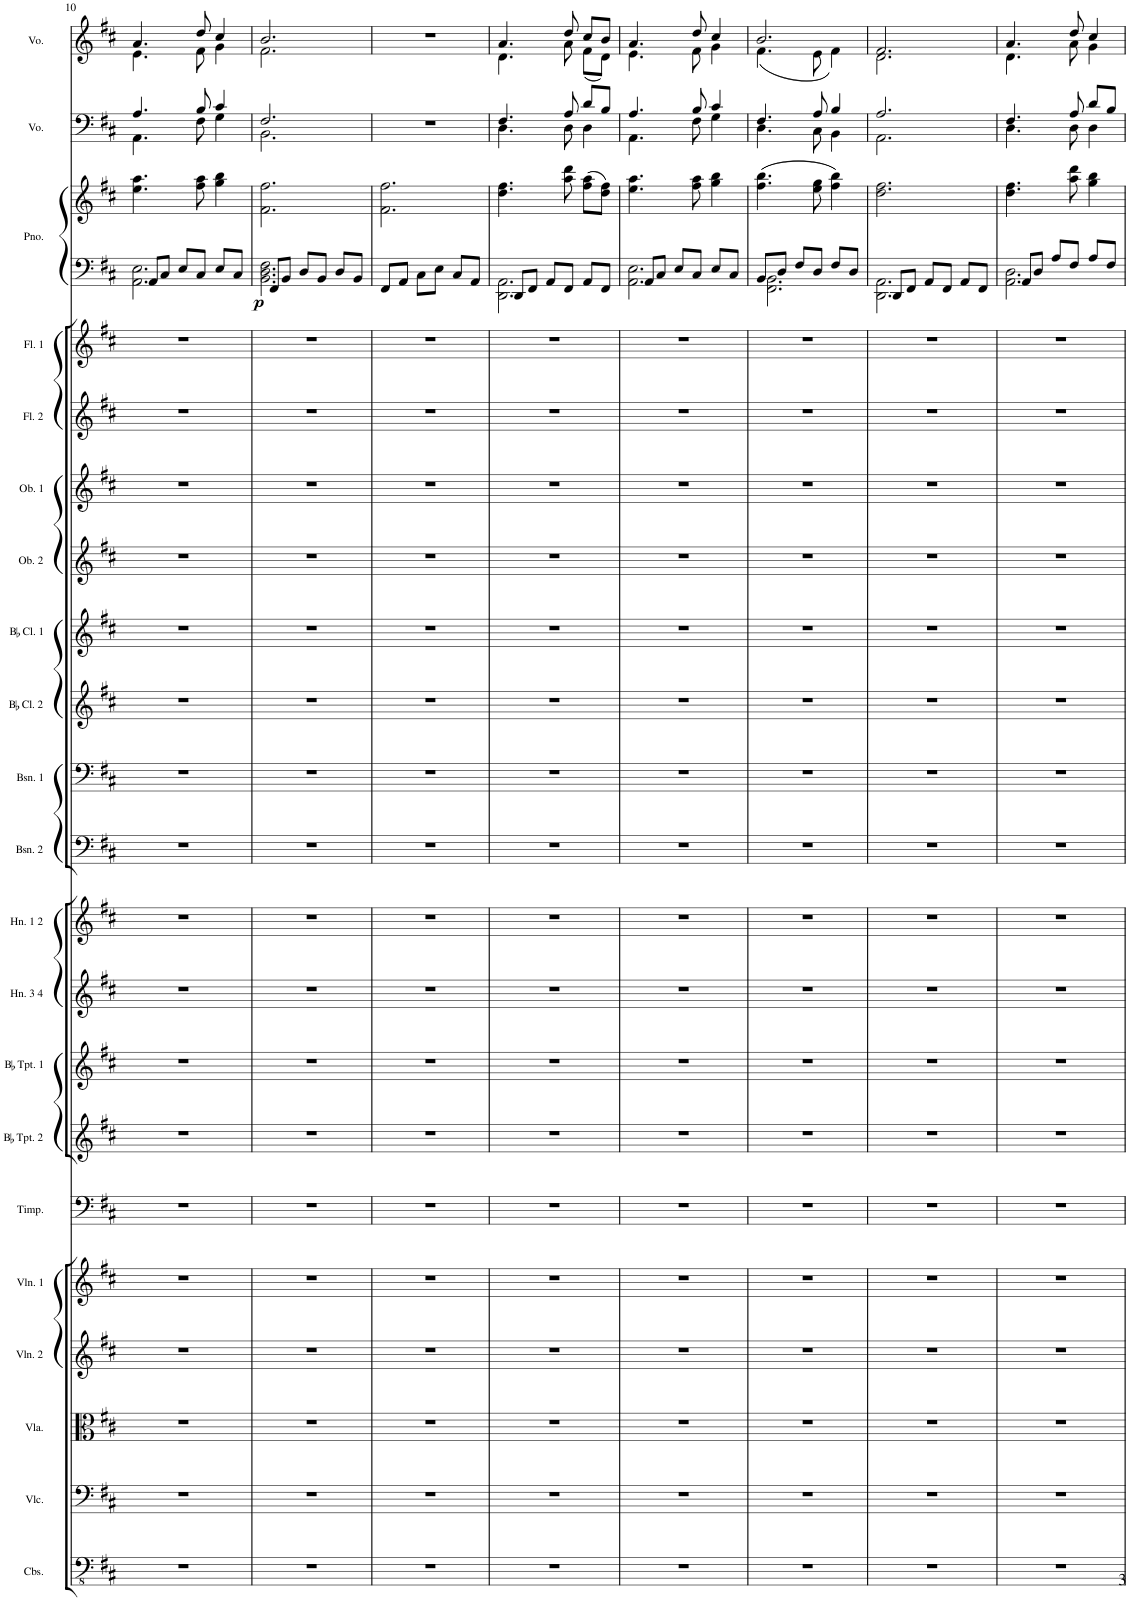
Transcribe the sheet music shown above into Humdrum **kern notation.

**kern	**kern	**kern	**kern	**kern	**kern	**kern	**kern	**kern	**kern	**kern	**kern	**kern	**kern	**kern	**kern	**kern	**kern	**kern	**kern	**dynam	**kern	**kern
*part21	*part20	*part19	*part18	*part17	*part16	*part15	*part14	*part13	*part12	*part11	*part10	*part9	*part8	*part7	*part6	*part5	*part4	*part3	*part3	*part3	*part2	*part1
*staff22	*staff21	*staff20	*staff19	*staff18	*staff17	*staff16	*staff15	*staff14	*staff13	*staff12	*staff11	*staff10	*staff9	*staff8	*staff7	*staff6	*staff5	*staff4	*staff3	*staff3/4	*staff2	*staff1
*I"Contrabass	*I"Violoncello	*I"Viola	*I"Violin 2	*I"Violin 1	*I"Timpani	*I"BaccidentalFlat Trumpet 2	*I"BaccidentalFlat Trumpet 1	*I"Horn 3 4	*I"Horn 1 2	*I"Bassoon 2	*I"Bassoon 1	*I"BaccidentalFlat Clarinet 2	*I"BaccidentalFlat Clarinet 1	*I"Oboe 2	*I"Oboe 1	*I"Flute 2	*I"Flute 1	*I"Piano	*	*	*I"Voice	*I"Voice
*I'Cbs.	*I'Vlc.	*I'Vla.	*I'Vln. 2	*I'Vln. 1	*I'Timp.	*I'BaccidentalFlat Tpt. 2	*I'BaccidentalFlat Tpt. 1	*I'Hn. 3 4	*I'Hn. 1 2	*I'Bsn. 2	*I'Bsn. 1	*I'BaccidentalFlat Cl. 2	*I'BaccidentalFlat Cl. 1	*I'Ob. 2	*I'Ob. 1	*I'Fl. 2	*I'Fl. 1	*I'Pno.	*	*	*I'Vo.	*I'Vo.
!!LO:PB:g=z
*clefFv4	*clefF4	*clefC3	*clefG2	*clefG2	*clefF4	*clefG2	*clefG2	*clefG2	*clefG2	*clefF4	*clefF4	*clefG2	*clefG2	*clefG2	*clefG2	*clefG2	*clefG2	*clefF4	*clefG2	*	*clefF4	*clefG2
*	*	*	*	*	*	*ITrd1c2	*ITrd1c2	*ITrd4c7	*ITrd4c7	*	*	*ITrd1c2	*ITrd1c2	*	*	*	*	*	*	*	*	*
*k[f#c#]	*k[f#c#]	*k[f#c#]	*k[f#c#]	*k[f#c#]	*k[f#c#]	*k[f#c#]	*k[f#c#]	*k[f#c#]	*k[f#c#]	*k[f#c#]	*k[f#c#]	*k[f#c#]	*k[f#c#]	*k[f#c#]	*k[f#c#]	*k[f#c#]	*k[f#c#]	*k[f#c#]	*k[f#c#]	*	*k[f#c#]	*k[f#c#]
*M3/4	*M3/4	*M3/4	*M3/4	*M3/4	*M3/4	*M3/4	*M3/4	*M3/4	*M3/4	*M3/4	*M3/4	*M3/4	*M3/4	*M3/4	*M3/4	*M3/4	*M3/4	*M3/4	*M3/4	*	*M3/4	*M3/4
=10	=10	=10	=10	=10	=10	=10	=10	=10	=10	=10	=10	=10	=10	=10	=10	=10	=10	=10	=10	=10	=10	=10
*	*	*	*	*	*	*	*	*	*	*	*	*	*	*	*	*	*	*^	*	*	*^	*^
2.r	2.r	2.r	2.r	2.r	2.r	2.r	2.r	2.r	2.r	2.r	2.r	2.r	2.r	2.r	2.r	2.r	2.r	8AA/L	2.AA\ 2.E\	4.ee\ 4.aa\	.	4.A/	4.AA\	4.a/	4.e\
.	.	.	.	.	.	.	.	.	.	.	.	.	.	.	.	.	.	8C#/J	.	.	.	.	.	.	.
.	.	.	.	.	.	.	.	.	.	.	.	.	.	.	.	.	.	8E/L	.	.	.	.	.	.	.
.	.	.	.	.	.	.	.	.	.	.	.	.	.	.	.	.	.	8C#/J	.	8ff#\ 8aa\	.	8B/	8F#\	8dd/	8f#\
.	.	.	.	.	.	.	.	.	.	.	.	.	.	.	.	.	.	8E/L	.	4gg\ 4bb\	.	4c#/	4G\	4cc#/	4g\
.	.	.	.	.	.	.	.	.	.	.	.	.	.	.	.	.	.	8C#/J	.	.	.	.	.	.	.
=11	=11	=11	=11	=11	=11	=11	=11	=11	=11	=11	=11	=11	=11	=11	=11	=11	=11	=11	=11	=11	=11	=11	=11	=11	=11
!	!	!	!	!	!	!	!	!	!	!	!	!	!	!	!	!	!	!	!	!	!LO:DY:b=2	!	!	!	!
2.r	2.r	2.r	2.r	2.r	2.r	2.r	2.r	2.r	2.r	2.r	2.r	2.r	2.r	2.r	2.r	2.r	2.r	8FF#/L	2.BB\ 2.D\ 2.F#\	2.f#\ 2.ff#\	p	2.F#/	2.BB\	2.b/	2.f#\
.	.	.	.	.	.	.	.	.	.	.	.	.	.	.	.	.	.	8BB/J	.	.	.	.	.	.	.
.	.	.	.	.	.	.	.	.	.	.	.	.	.	.	.	.	.	8D/L	.	.	.	.	.	.	.
.	.	.	.	.	.	.	.	.	.	.	.	.	.	.	.	.	.	8BB/J	.	.	.	.	.	.	.
.	.	.	.	.	.	.	.	.	.	.	.	.	.	.	.	.	.	8D/L	.	.	.	.	.	.	.
.	.	.	.	.	.	.	.	.	.	.	.	.	.	.	.	.	.	8BB/J	.	.	.	.	.	.	.
*	*	*	*	*	*	*	*	*	*	*	*	*	*	*	*	*	*	*	*	*	*	*v	*v	*	*
*	*	*	*	*	*	*	*	*	*	*	*	*	*	*	*	*	*	*v	*v	*	*	*	*v	*v
=12	=12	=12	=12	=12	=12	=12	=12	=12	=12	=12	=12	=12	=12	=12	=12	=12	=12	=12	=12	=12	=12	=12
2.r	2.r	2.r	2.r	2.r	2.r	2.r	2.r	2.r	2.r	2.r	2.r	2.r	2.r	2.r	2.r	2.r	2.r	8FF#/L	2.f#\ 2.ff#\	.	2.r	2.r
.	.	.	.	.	.	.	.	.	.	.	.	.	.	.	.	.	.	8AA/J	.	.	.	.
.	.	.	.	.	.	.	.	.	.	.	.	.	.	.	.	.	.	8C#\L	.	.	.	.
.	.	.	.	.	.	.	.	.	.	.	.	.	.	.	.	.	.	8E\J	.	.	.	.
.	.	.	.	.	.	.	.	.	.	.	.	.	.	.	.	.	.	8C#/L	.	.	.	.
.	.	.	.	.	.	.	.	.	.	.	.	.	.	.	.	.	.	8AA/J	.	.	.	.
=13	=13	=13	=13	=13	=13	=13	=13	=13	=13	=13	=13	=13	=13	=13	=13	=13	=13	=13	=13	=13	=13	=13
*	*	*	*	*	*	*	*	*	*	*	*	*	*	*	*	*	*	*^	*	*	*^	*^
2.r	2.r	2.r	2.r	2.r	2.r	2.r	2.r	2.r	2.r	2.r	2.r	2.r	2.r	2.r	2.r	2.r	2.r	8DD/L	2.DD\ 2.AA\	4.dd\ 4.ff#\	.	4.F#/	4.D\	4.a/	4.d\
.	.	.	.	.	.	.	.	.	.	.	.	.	.	.	.	.	.	8FF#/J	.	.	.	.	.	.	.
.	.	.	.	.	.	.	.	.	.	.	.	.	.	.	.	.	.	8AA/L	.	.	.	.	.	.	.
.	.	.	.	.	.	.	.	.	.	.	.	.	.	.	.	.	.	8FF#/J	.	8aa\ 8ddd\	.	8A/	8D\	8dd/	8a\
.	.	.	.	.	.	.	.	.	.	.	.	.	.	.	.	.	.	8AA/L	.	(8ff#\ 8aa\L	.	8d/L	4D\	8cc#/L	(8f#\L
.	.	.	.	.	.	.	.	.	.	.	.	.	.	.	.	.	.	8FF#/J	.	8dd\ 8ff#\J)	.	8B/J	.	8b/J	8d\J)
=14	=14	=14	=14	=14	=14	=14	=14	=14	=14	=14	=14	=14	=14	=14	=14	=14	=14	=14	=14	=14	=14	=14	=14	=14	=14
2.r	2.r	2.r	2.r	2.r	2.r	2.r	2.r	2.r	2.r	2.r	2.r	2.r	2.r	2.r	2.r	2.r	2.r	8AA/L	2.AA\ 2.E\	4.ee\ 4.aa\	.	4.A/	4.AA\	4.a/	4.e\
.	.	.	.	.	.	.	.	.	.	.	.	.	.	.	.	.	.	8C#/J	.	.	.	.	.	.	.
.	.	.	.	.	.	.	.	.	.	.	.	.	.	.	.	.	.	8E/L	.	.	.	.	.	.	.
.	.	.	.	.	.	.	.	.	.	.	.	.	.	.	.	.	.	8C#/J	.	8ff#\ 8aa\	.	8B/	8F#\	8dd/	8f#\
.	.	.	.	.	.	.	.	.	.	.	.	.	.	.	.	.	.	8E/L	.	4gg\ 4bb\	.	4c#/	4G\	4cc#/	4g\
.	.	.	.	.	.	.	.	.	.	.	.	.	.	.	.	.	.	8C#/J	.	.	.	.	.	.	.
=15	=15	=15	=15	=15	=15	=15	=15	=15	=15	=15	=15	=15	=15	=15	=15	=15	=15	=15	=15	=15	=15	=15	=15	=15	=15
2.r	2.r	2.r	2.r	2.r	2.r	2.r	2.r	2.r	2.r	2.r	2.r	2.r	2.r	2.r	2.r	2.r	2.r	8BB/L	2.FF#\ 2.BB\	(4.ff#\ 4.bb\	.	4.F#/	4.D\	2.b/	(4.f#\
.	.	.	.	.	.	.	.	.	.	.	.	.	.	.	.	.	.	8D/J	.	.	.	.	.	.	.
.	.	.	.	.	.	.	.	.	.	.	.	.	.	.	.	.	.	8F#/L	.	.	.	.	.	.	.
.	.	.	.	.	.	.	.	.	.	.	.	.	.	.	.	.	.	8D/J	.	8ee\ 8gg\	.	8A/	8C#\	.	8e\
.	.	.	.	.	.	.	.	.	.	.	.	.	.	.	.	.	.	8F#/L	.	4ff#\ 4bb\)	.	4B/	4BB\	.	4f#\)
.	.	.	.	.	.	.	.	.	.	.	.	.	.	.	.	.	.	8D/J	.	.	.	.	.	.	.
=16	=16	=16	=16	=16	=16	=16	=16	=16	=16	=16	=16	=16	=16	=16	=16	=16	=16	=16	=16	=16	=16	=16	=16	=16	=16
2.r	2.r	2.r	2.r	2.r	2.r	2.r	2.r	2.r	2.r	2.r	2.r	2.r	2.r	2.r	2.r	2.r	2.r	8DD/L	2.DD\ 2.AA\	2.dd\ 2.ff#\	.	2.A/	2.AA\	2.f#/	2.d\
.	.	.	.	.	.	.	.	.	.	.	.	.	.	.	.	.	.	8FF#/J	.	.	.	.	.	.	.
.	.	.	.	.	.	.	.	.	.	.	.	.	.	.	.	.	.	8AA/L	.	.	.	.	.	.	.
.	.	.	.	.	.	.	.	.	.	.	.	.	.	.	.	.	.	8FF#/J	.	.	.	.	.	.	.
.	.	.	.	.	.	.	.	.	.	.	.	.	.	.	.	.	.	8AA/L	.	.	.	.	.	.	.
.	.	.	.	.	.	.	.	.	.	.	.	.	.	.	.	.	.	8FF#/J	.	.	.	.	.	.	.
=17	=17	=17	=17	=17	=17	=17	=17	=17	=17	=17	=17	=17	=17	=17	=17	=17	=17	=17	=17	=17	=17	=17	=17	=17	=17
2.r	2.r	2.r	2.r	2.r	2.r	2.r	2.r	2.r	2.r	2.r	2.r	2.r	2.r	2.r	2.r	2.r	2.r	8AA/L	2.AA\ 2.D\	4.dd\ 4.ff#\	.	4.F#/	4.D\	4.a/	4.d\
.	.	.	.	.	.	.	.	.	.	.	.	.	.	.	.	.	.	8D/J	.	.	.	.	.	.	.
.	.	.	.	.	.	.	.	.	.	.	.	.	.	.	.	.	.	8A/L	.	.	.	.	.	.	.
.	.	.	.	.	.	.	.	.	.	.	.	.	.	.	.	.	.	8F#/J	.	8aa\ 8ddd\	.	8A/	8D\	8dd/	8a\
.	.	.	.	.	.	.	.	.	.	.	.	.	.	.	.	.	.	8A/L	.	4gg\ 4bb\	.	8d/L	4D\	4cc#/	4g\
.	.	.	.	.	.	.	.	.	.	.	.	.	.	.	.	.	.	8F#/J	.	.	.	8B/J	.	.	.
*	*	*	*	*	*	*	*	*	*	*	*	*	*	*	*	*	*	*	*	*	*	*v	*v	*	*
*	*	*	*	*	*	*	*	*	*	*	*	*	*	*	*	*	*	*v	*v	*	*	*	*v	*v
=	=	=	=	=	=	=	=	=	=	=	=	=	=	=	=	=	=	=	=	=	=	=
*-	*-	*-	*-	*-	*-	*-	*-	*-	*-	*-	*-	*-	*-	*-	*-	*-	*-	*-	*-	*-	*-	*-
